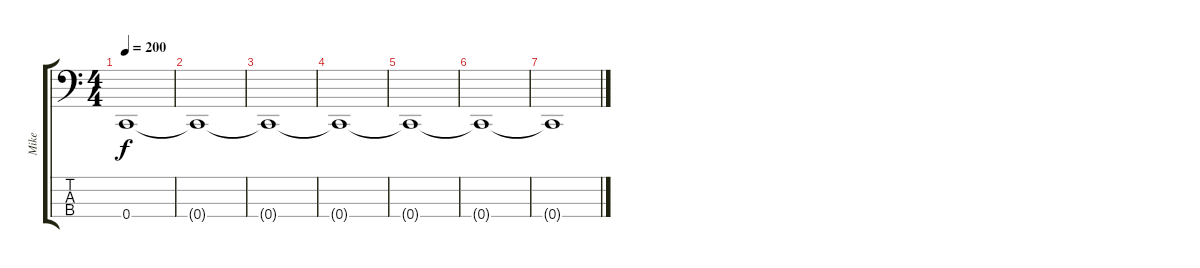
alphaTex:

\track ("Mike" "Mike") {instrument electricbasspick}
\staff {score tabs}
\tuning (F2 C2 G1 C1) {hide}
\ts (4 4)
\tempo 200
\clef f4
\ks c
0.4{t}.1{dy f} |
0.4{t}.1 |
0.4{t}.1 |
0.4{t}.1 |
0.4{t}.1 |
0.4{t}.1 |
0.4{t}.1
